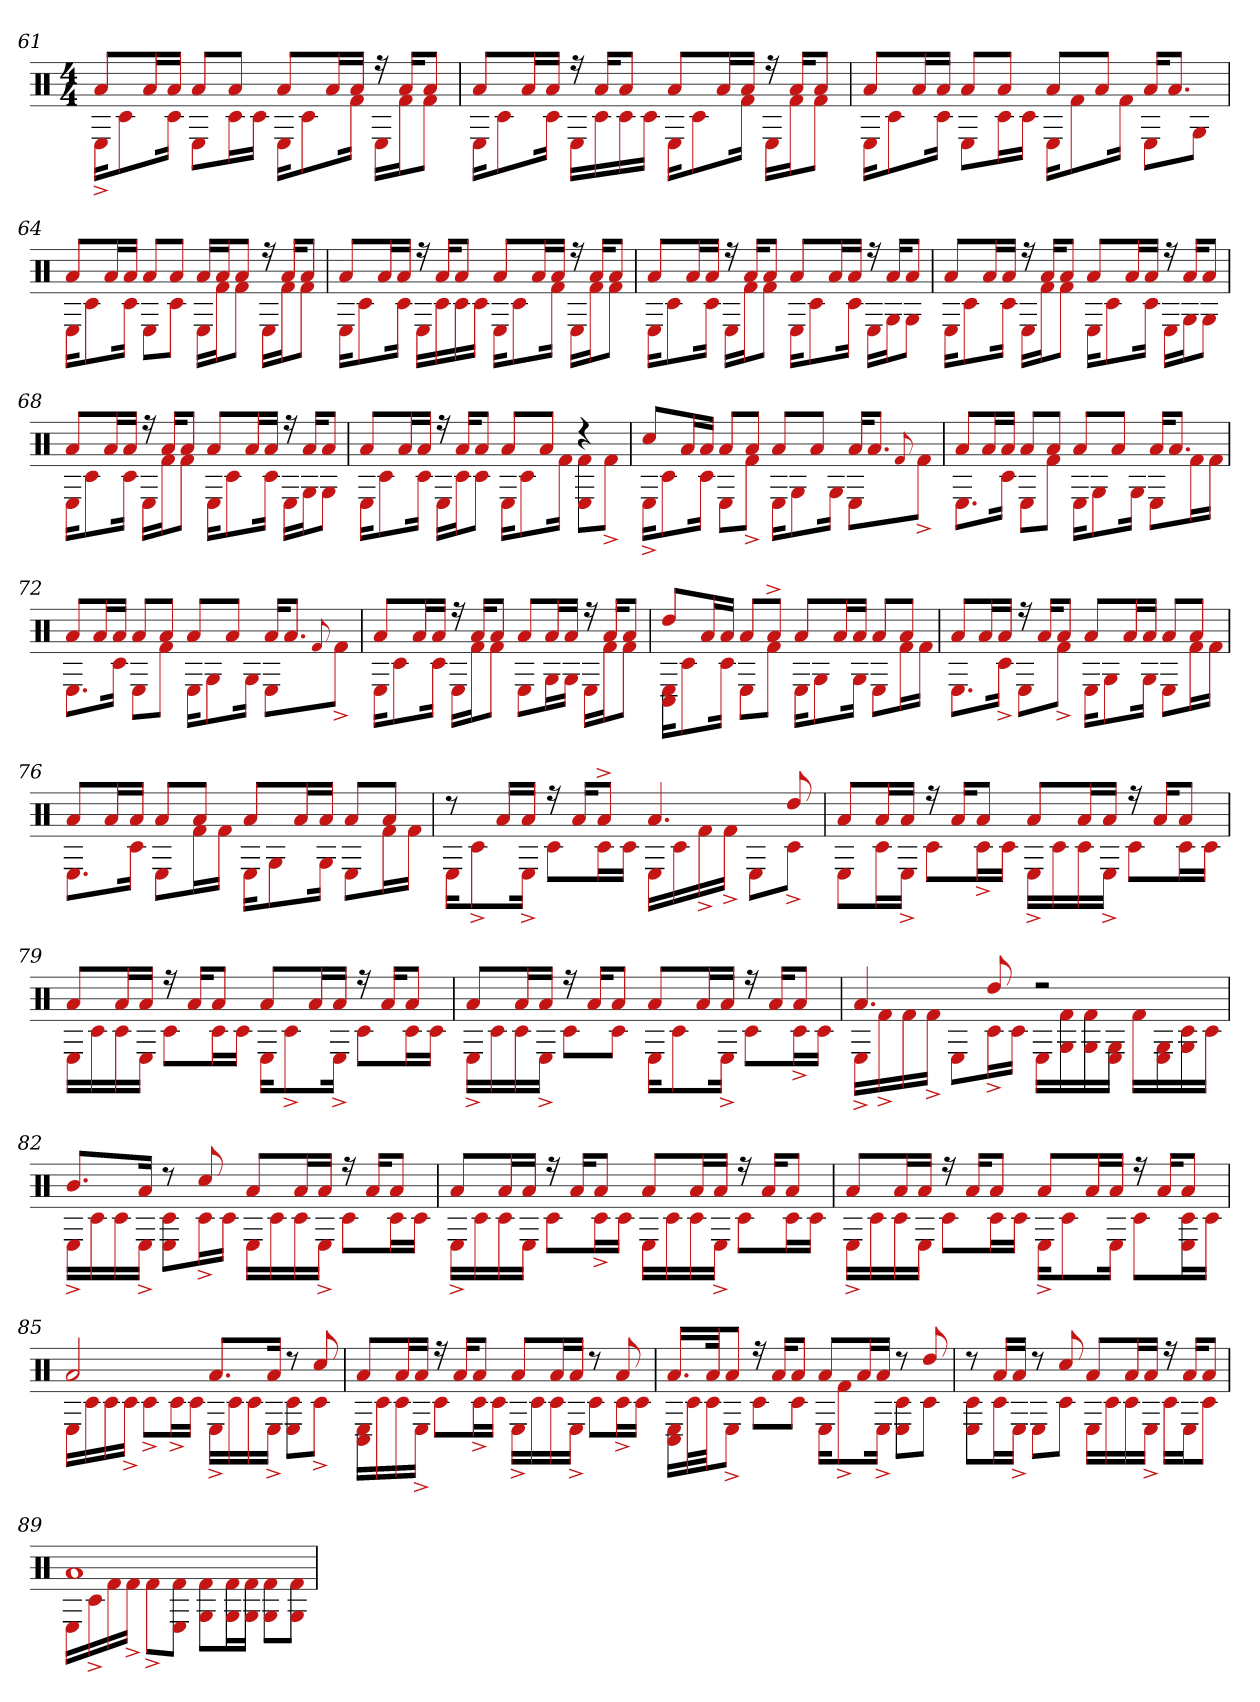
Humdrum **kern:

**kern
*part1
*staff1
*clefX
*k[]
*M4/4
=61
*^
8aL	16E^KL
.	8c#
16aL	.
16aJJ	16c#Jk
8aL	8EL
8aJ	16c#L
.	16c#JJ
8aL	16EKL
.	8c#
16aL	.
16aJJ	16f#Jk
16r	16ELL
16aKL	16f#J
8aJ	8f#J
=62	=62
8aL	16EKL
.	8c#
16aL	.
16aJJ	16c#Jk
16r	16ELL
16aKL	16c#
8aJ	16c#
.	16c#JJ
8aL	16EKL
.	8c#
16aL	.
16aJJ	16f#Jk
16r	16ELL
16aKL	16f#J
8aJ	8f#J
=63	=63
8aL	16EKL
.	8c#
16aL	.
16aJJ	16c#Jk
8aL	8EL
8aJ	16c#L
.	16c#JJ
8aL	16EKL
.	8f#
8aJ	.
.	16f#Jk
16aKL	8EL
8.aJ	.
.	8GJ
=64	=64
8aL	16EKL
.	8c#
16aL	.
16aJJ	16c#Jk
8aL	8EL
8aJ	8c#J
16aLL	16ELL
16aJ	16f#J
8aJ	8f#J
16r	16ELL
16aKL	16f#J
8aJ	8f#J
=65	=65
8aL	16EKL
.	8c#
16aL	.
16aJJ	16c#Jk
16r	16ELL
16aKL	16c#
8aJ	16c#
.	16c#JJ
8aL	16EKL
.	8c#
16aL	.
16aJJ	16f#Jk
16r	16ELL
16aKL	16f#J
8aJ	8f#J
=66	=66
8aL	16EKL
.	8c#
16aL	.
16aJJ	16c#Jk
16r	16ELL
16aKL	16f#J
8aJ	8f#J
8aL	16EKL
.	8c#
16aL	.
16aJJ	16c#Jk
16r	16ELL
16aKL	16GJ
8aJ	8GJ
=67	=67
8aL	16EKL
.	8c#
16aL	.
16aJJ	16c#Jk
16r	16ELL
16aKL	16f#J
8aJ	8f#J
8aL	16EKL
.	8c#
16aL	.
16aJJ	16c#Jk
16r	16ELL
16aKL	16GJ
8aJ	8GJ
=68	=68
8aL	16EKL
.	8c#
16aL	.
16aJJ	16c#Jk
16r	16ELL
16aKL	16f#J
8aJ	8f#J
8aL	16EKL
.	8c#
16aL	.
16aJJ	16c#Jk
16r	16ELL
16aKL	16GJ
8aJ	8GJ
=69	=69
8aL	16EKL
.	8c#
16aL	.
16aJJ	16c#Jk
16r	16ELL
16aKL	16c#J
8aJ	8c#J
8aL	16EKL
.	8c#
8aJ	.
.	16f#Jk
4r	8E 8f#L
.	8f#^J
=70	=70
8cc#L	16E^KL
.	8c#
16aL	.
16aJJ	16c#Jk
8aL	8EL
8aJ	8f#^J
8aL	16EKL
.	8G
8aJ	.
.	16GJk
16aKL	8EL
8.aJ	.
.	8qqf#
.	8f#^J
=71	=71
8aL	8.EL
16aL	.
16aJJ	16c#Jk
8aL	8EL
8aJ	8f#J
8aL	16EKL
.	8G
8aJ	.
.	16GJk
16aKL	8EL
8.aJ	.
.	16f#L
.	16f#JJ
=72	=72
8aL	8.EL
16aL	.
16aJJ	16c#Jk
8aL	8EL
8aJ	8f#J
8aL	16EKL
.	8G
8aJ	.
.	16GJk
16aKL	8EL
8.aJ	.
.	8qqf#
.	8f#^J
=73	=73
8aL	16EKL
.	8c#
16aL	.
16aJJ	16c#Jk
16r	16ELL
16aKL	16f#J
8aJ	8f#J
8aL	8EL
16aL	16GL
16aJJ	16GJJ
16r	16ELL
16aKL	16f#J
8aJ	8f#J
=74	=74
8ddL	16E 16C#KL
.	8c#
16aL	.
16aJJ	16c#Jk
8aL	8EL
8a^J	8f#J
8aL	16EKL
.	8G
16aL	.
16aJJ	16GJk
8aL	8EL
8aJ	16f#L
.	16f#JJ
=75	=75
8aL	8.EL
16aL	.
16aJJ	16c#^Jk
16r	8EL
16aKL	.
8aJ	8f#^J
8aL	16EKL
.	8G
16aL	.
16aJJ	16GJk
8aL	8EL
8aJ	16f#L
.	16f#JJ
=76	=76
8aL	8.EL
16aL	.
16aJJ	16c#Jk
8aL	8EL
8aJ	16f#L
.	16f#JJ
8aL	16EKL
.	8G
16aL	.
16aJJ	16GJk
8aL	8EL
8aJ	16f#L
.	16f#JJ
=77	=77
8r	16EKL
.	8c#^
16aLL	.
16aJJ	16E^Jk
16r	8c#L
16aKL	.
8a^J	16c#L
.	16c#JJ
4.a	16ELL
.	16c#
.	16f#^
.	16f#^JJ
.	8EL
8dd	8c#^J
=78	=78
8aL	8EL
16aL	16c#L
16aJJ	16E^JJ
16r	8c#L
16aKL	.
8aJ	16c#^L
.	16c#JJ
8aL	16E^LL
.	16c#
16aL	16c#
16aJJ	16E^JJ
16r	8c#L
16aKL	.
8aJ	16c#L
.	16c#JJ
=79	=79
8aL	16ELL
.	16c#
16aL	16c#
16aJJ	16EJJ
16r	8c#L
16aKL	.
8aJ	16c#L
.	16c#JJ
8aL	16EKL
.	8c#^
16aL	.
16aJJ	16E^Jk
16r	8c#L
16aKL	.
8aJ	16c#L
.	16c#JJ
=80	=80
8aL	16E^LL
.	16c#
16aL	16c#
16aJJ	16E^JJ
16r	8c#L
16aKL	.
8aJ	8c#J
8aL	16EKL
.	8c#
16aL	.
16aJJ	16E^Jk
16r	8c#L
16aKL	.
8aJ	16c#^L
.	16c#JJ
=81	=81
4.a	16E^LL
.	16f#^
.	16f#
.	16f#^JJ
.	8EL
8dd	16c#^L
.	16c#JJ
2r	16ELL
.	16G 16f#
.	16f# 16G
.	16E 16GJJ
.	16f#LL
.	16G 16E
.	16G 16c#
.	16c#JJ
=82	=82
8.bL	16E^LL
.	16c#
.	16c#
16aJk	16E^JJ
8r	8c# 8EL
8cc#	16c#^L
.	16c#JJ
8aL	16ELL
.	16c#
16aL	16c#
16aJJ	16E^JJ
16r	8c#L
16aKL	.
8aJ	16c#L
.	16c#JJ
=83	=83
8aL	16E^LL
.	16c#
16aL	16c#
16aJJ	16EJJ
16r	8c#L
16aKL	.
8aJ	16c#^L
.	16c#JJ
8aL	16ELL
.	16c#
16aL	16c#
16aJJ	16E^JJ
16r	8c#L
16aKL	.
8aJ	16c#L
.	16c#JJ
=84	=84
8aL	16E^LL
.	16c#
16aL	16c#
16aJJ	16EJJ
16r	8c#L
16aKL	.
8aJ	16c#L
.	16c#JJ
8aL	16E^KL
.	8c#
16aL	.
16aJJ	16EJk
16r	8c#L
16aKL	.
8aJ	16E 16c#L
.	16c#JJ
=85	=85
2a	16ELL
.	16c#
.	16c#
.	16c#^JJ
.	8c#^L
.	16c#^L
.	16c#JJ
8.aL	16E^LL
.	16c#
.	16c#
16aJk	16E^JJ
8r	8c# 8EL
8cc#	8c#^J
=86	=86
8aL	16C# 16ELL
.	16c#
16aL	16c#
16aJJ	16E^JJ
16r	8c#L
16aKL	.
8aJ	16c#^L
.	16c#JJ
8aL	16E^LL
.	16c#
16aL	16c#
16aJJ	16E^JJ
8r	8c#L
8a	16c#^L
.	16c#JJ
=87	=87
16.aLL	16C# 16ELL
.	32c#L
32aJk	32c#JJ
8aJ	8E^J
16r	8c#L
16aKL	.
8aJ	8c#J
8aL	16EKL
.	8f#^
16aL	.
16aJJ	16E^Jk
8r	8c# 8EL
8dd	8c#J
=88	=88
8r	8E 8c#L
16aLL	16c#L
16aJJ	16E^JJ
8r	8EL
8cc#	8c#J
8aL	16ELL
.	16c#
16aL	16c#
16aJJ	16E^JJ
16r	16c#LL
16aKL	16EJ
8aJ	8c#J
=89	=89
1a	16ELL
.	16c#^
.	16f#
.	16f#^JJ
.	8f#^L
.	8f# 8EJ
.	8G 8f#L
.	16f# 16GL
.	16G 16f#JJ
.	8f# 8GL
.	8f# 8GJ
*v	*v
=
*-
